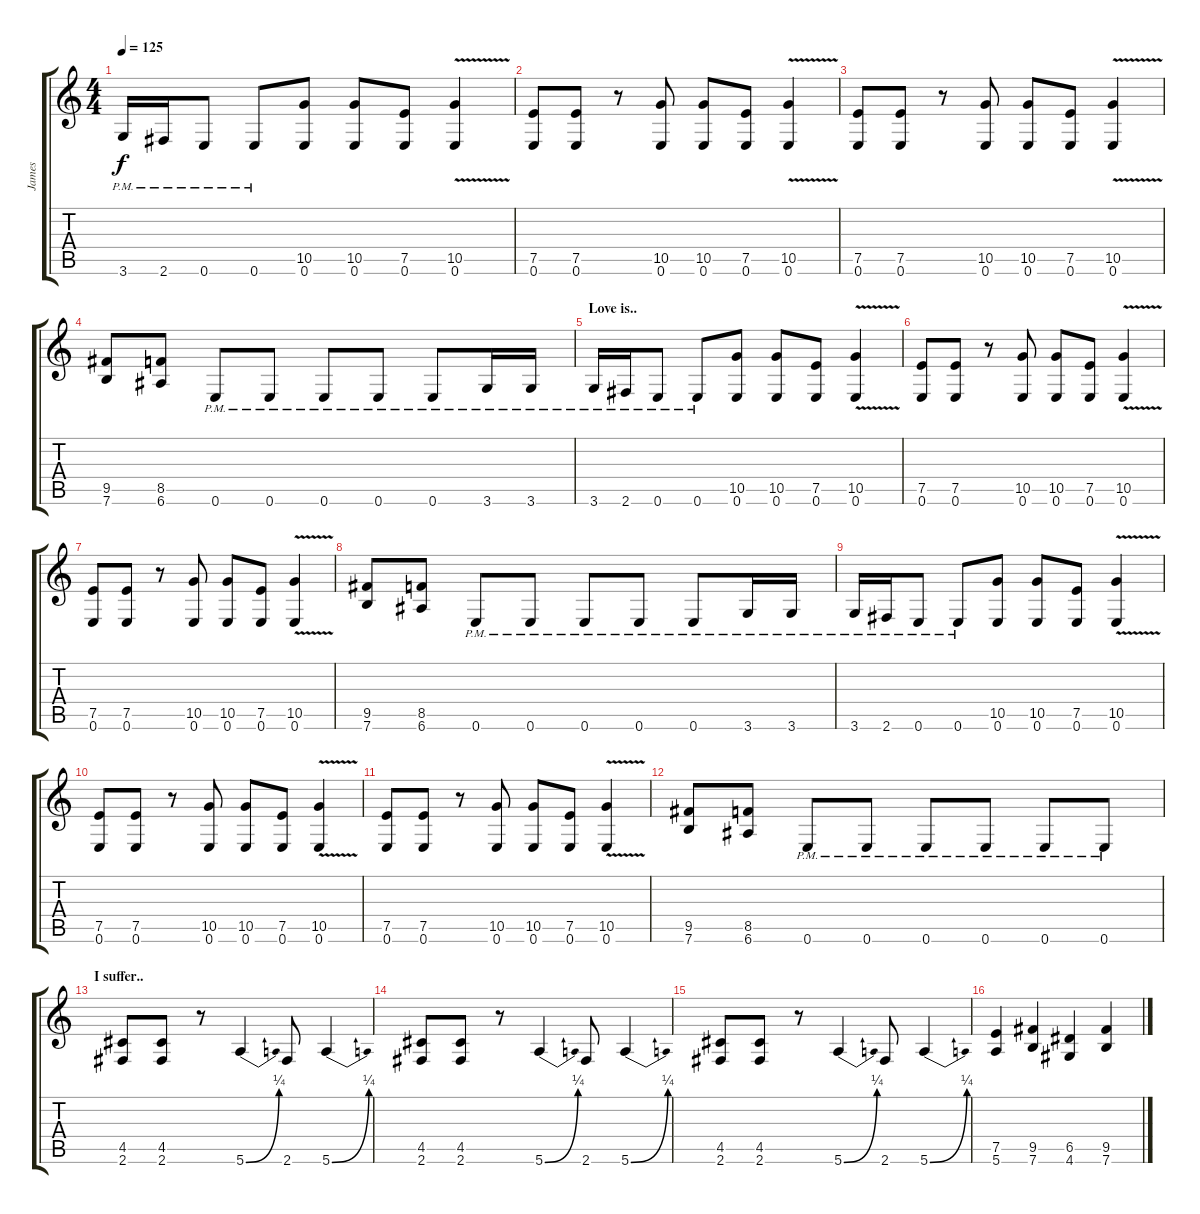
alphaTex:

\track ("James" "James") {instrument distortionguitar}
\staff {score tabs}
\tuning (E4 B3 G3 D3 A2 E2) {hide}
\ts (4 4)
\tempo 125
\clef g2
\ks c
3.6{pm}.16{dy f} 2.6{pm}.16 0.6{pm}.8 0.6{pm}.8 (10.5 0.6).8 (10.5 0.6).8 (7.5 0.6).8 (10.5{v} 0.6).4 |
(7.5 0.6).8 (7.5 0.6).8 r.8 (10.5 0.6).8 (10.5 0.6).8 (7.5 0.6).8 (10.5{v} 0.6).4 |
(7.5 0.6).8 (7.5 0.6).8 r.8 (10.5 0.6).8 (10.5 0.6).8 (7.5 0.6).8 (10.5{v} 0.6).4 |
(9.5 7.6).8 (8.5 6.6).8 0.6{pm}.8 0.6{pm}.8 0.6{pm}.8 0.6{pm}.8 0.6{pm}.8 3.6{pm}.16 3.6{pm}.16 |
\section ("" "Love is..")
3.6{pm}.16 2.6{pm}.16 0.6{pm}.8 0.6{pm}.8 (10.5 0.6).8 (10.5 0.6).8 (7.5 0.6).8 (10.5{v} 0.6).4 |
(7.5 0.6).8 (7.5 0.6).8 r.8 (10.5 0.6).8 (10.5 0.6).8 (7.5 0.6).8 (10.5{v} 0.6).4 |
(7.5 0.6).8 (7.5 0.6).8 r.8 (10.5 0.6).8 (10.5 0.6).8 (7.5 0.6).8 (10.5{v} 0.6).4 |
(9.5 7.6).8 (8.5 6.6).8 0.6{pm}.8 0.6{pm}.8 0.6{pm}.8 0.6{pm}.8 0.6{pm}.8 3.6{pm}.16 3.6{pm}.16 |
3.6{pm}.16 2.6{pm}.16 0.6{pm}.8 0.6{pm}.8 (10.5 0.6).8 (10.5 0.6).8 (7.5 0.6).8 (10.5{v} 0.6).4 |
(7.5 0.6).8 (7.5 0.6).8 r.8 (10.5 0.6).8 (10.5 0.6).8 (7.5 0.6).8 (10.5{v} 0.6).4 |
(7.5 0.6).8 (7.5 0.6).8 r.8 (10.5 0.6).8 (10.5 0.6).8 (7.5 0.6).8 (10.5{v} 0.6).4 |
(9.5 7.6).8 (8.5 6.6).8 0.6{pm}.8 0.6{pm}.8 0.6{pm}.8 0.6{pm}.8 0.6{pm}.8 0.6{pm}.8 |
\section ("" "I suffer..")
(4.5 2.6).8 (4.5 2.6).8 r.8 5.6{be (bend 0 0 60 1)}.4 2.6.8 5.6{be (bend 0 0 60 1)}.4 |
(4.5 2.6).8 (4.5 2.6).8 r.8 5.6{be (bend 0 0 60 1)}.4 2.6.8 5.6{be (bend 0 0 60 1)}.4 |
(4.5 2.6).8 (4.5 2.6).8 r.8 5.6{be (bend 0 0 60 1)}.4 2.6.8 5.6{be (bend 0 0 60 1)}.4 |
(7.5 5.6).4 (9.5 7.6).4 (6.5 4.6).4 (9.5 7.6).4
